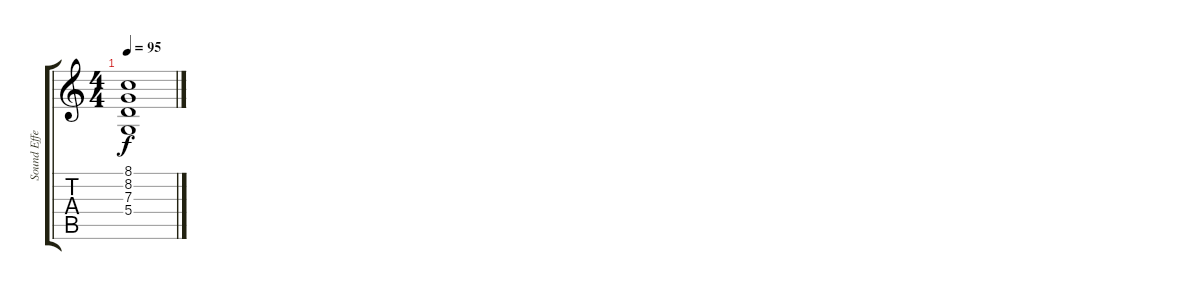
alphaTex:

\track ("Sound Effect" "Sound Effe") {instrument reversecymbal}
\staff {score tabs}
\tuning (E4 B3 G3 D3 A2 E2) {hide}
\ts (4 4)
\tempo 95
\clef g2
\ks c
(8.1 8.2 7.3 5.4).1{dy f}
